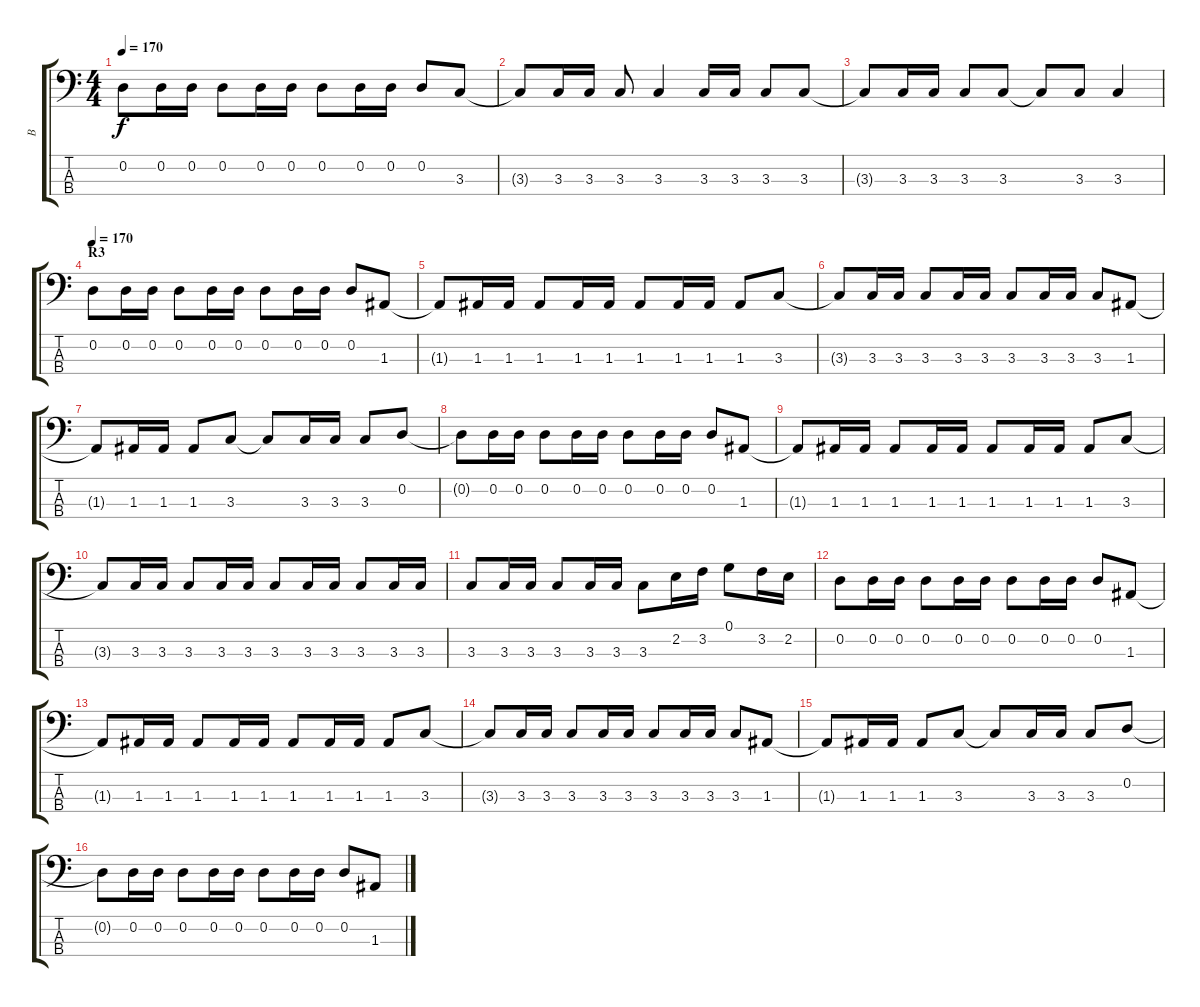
\track ("B" "B") {instrument electricbassfinger}
\staff {score tabs}
\tuning (G2 D2 A1 E1) {hide}
\ts (4 4)
\tempo 170
\clef f4
\ks c
0.2{t}.8{dy f} 0.2.16 0.2.16 0.2.8 0.2.16 0.2.16 0.2.8 0.2.16 0.2.16 0.2.8 3.3.8 |
3.3{t}.8 3.3.16 3.3.16 3.3.8 3.3.4 3.3.16 3.3.16 3.3.8 3.3.8 |
3.3{t}.8 3.3.16 3.3.16 3.3.8 3.3.8 3.3{t}.8 3.3.8 3.3.4 |
\section ("" "R3")
\tempo 170
0.2.8 0.2.16 0.2.16 0.2.8 0.2.16 0.2.16 0.2.8 0.2.16 0.2.16 0.2.8 1.3.8 |
1.3{t}.8 1.3.16 1.3.16 1.3.8 1.3.16 1.3.16 1.3.8 1.3.16 1.3.16 1.3.8 3.3.8 |
3.3{t}.8 3.3.16 3.3.16 3.3.8 3.3.16 3.3.16 3.3.8 3.3.16 3.3.16 3.3.8 1.3.8 |
1.3{t}.8 1.3.16 1.3.16 1.3.8 3.3.8 3.3{t}.8 3.3.16 3.3.16 3.3.8 0.2.8 |
0.2{t}.8 0.2.16 0.2.16 0.2.8 0.2.16 0.2.16 0.2.8 0.2.16 0.2.16 0.2.8 1.3.8 |
1.3{t}.8 1.3.16 1.3.16 1.3.8 1.3.16 1.3.16 1.3.8 1.3.16 1.3.16 1.3.8 3.3.8 |
3.3{t}.8 3.3.16 3.3.16 3.3.8 3.3.16 3.3.16 3.3.8 3.3.16 3.3.16 3.3.8 3.3.16 3.3.16 |
3.3.8 3.3.16 3.3.16 3.3.8 3.3.16 3.3.16 3.3.8 2.2.16 3.2.16 0.1.8 3.2.16 2.2.16 |
\section ("" "")
0.2.8 0.2.16 0.2.16 0.2.8 0.2.16 0.2.16 0.2.8 0.2.16 0.2.16 0.2.8 1.3.8 |
1.3{t}.8 1.3.16 1.3.16 1.3.8 1.3.16 1.3.16 1.3.8 1.3.16 1.3.16 1.3.8 3.3.8 |
3.3{t}.8 3.3.16 3.3.16 3.3.8 3.3.16 3.3.16 3.3.8 3.3.16 3.3.16 3.3.8 1.3.8 |
1.3{t}.8 1.3.16 1.3.16 1.3.8 3.3.8 3.3{t}.8 3.3.16 3.3.16 3.3.8 0.2.8 |
0.2{t}.8 0.2.16 0.2.16 0.2.8 0.2.16 0.2.16 0.2.8 0.2.16 0.2.16 0.2.8 1.3.8
